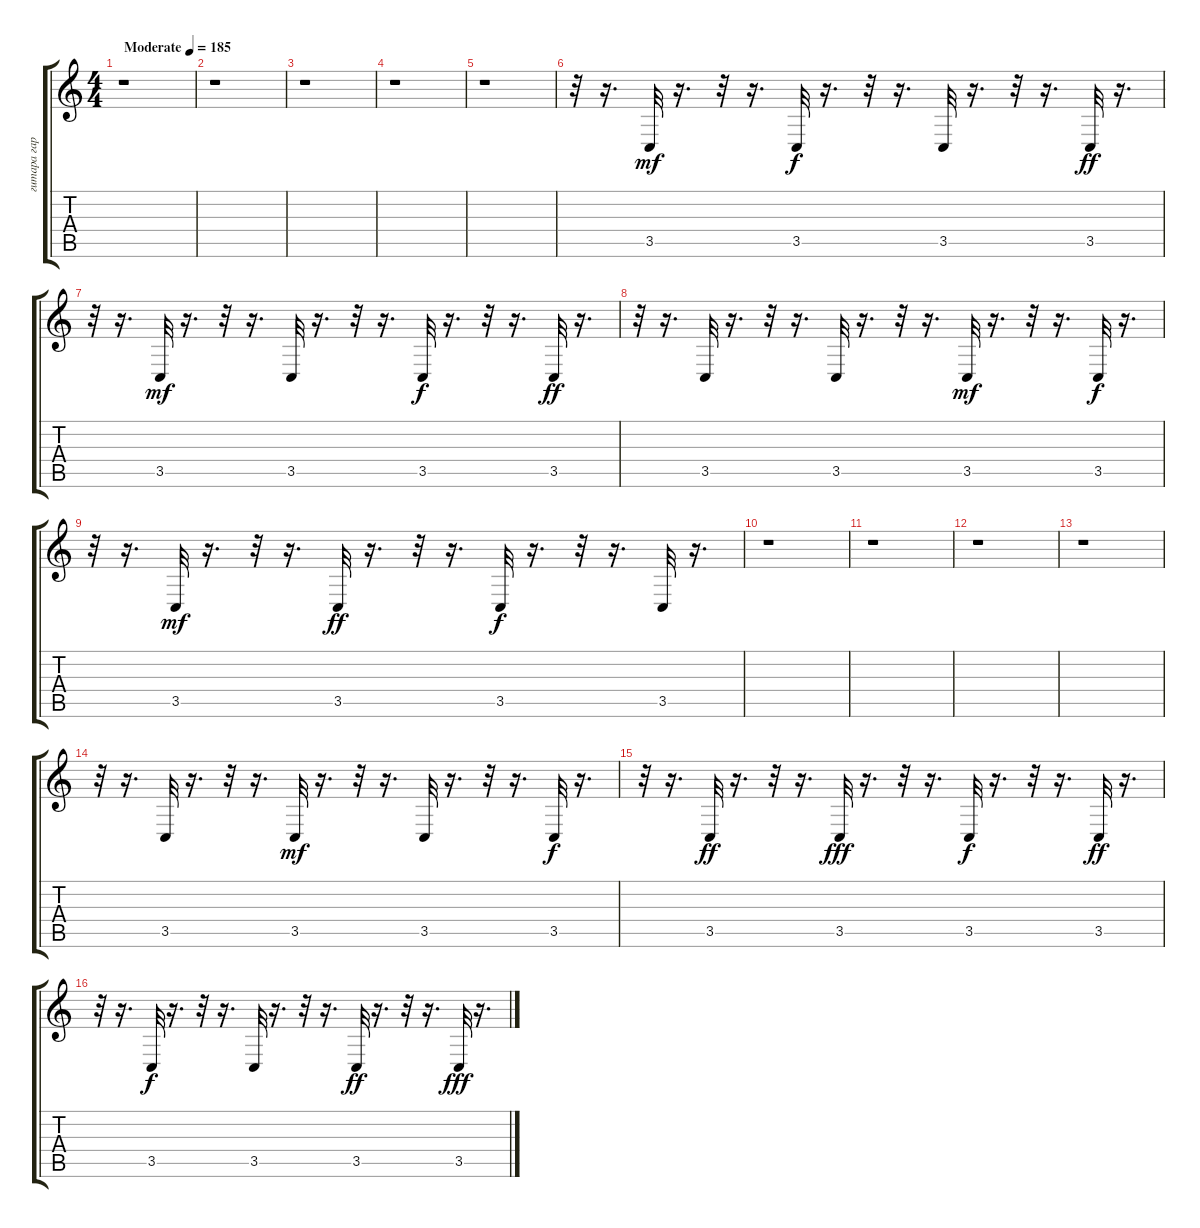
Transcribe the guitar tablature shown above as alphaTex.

\track ("гитара гармония" "гитара гар") {instrument guitarfretnoise}
\staff {score tabs}
\tuning (E4 B3 G3 D3 A2 E2) {hide}
\ts (4 4)
\tempo (185 "Moderate")
\clef g2
\ks c
r.1{dy mf instrument guitarfretnoise} |
r.1 |
r.1 |
r.1 |
r.1 |
r.32{instrument guitarfretnoise} r.16{d} 3.5.32 r.16{d} r.32 r.16{d} 3.5.32{dy f} r.16{d} r.32 r.16{d} 3.5.32 r.16{d} r.32 r.16{d} 3.5.32{dy ff} r.16{d} |
r.32 r.16{d} 3.5.32{dy mf} r.16{d} r.32 r.16{d} 3.5.32 r.16{d} r.32 r.16{d} 3.5.32{dy f} r.16{d} r.32 r.16{d} 3.5.32{dy ff} r.16{d} |
r.32 r.16{d} 3.5.32 r.16{d} r.32 r.16{d} 3.5.32 r.16{d} r.32 r.16{d} 3.5.32{dy mf} r.16{d} r.32 r.16{d} 3.5.32{dy f} r.16{d} |
r.32 r.16{d} 3.5.32{dy mf} r.16{d} r.32 r.16{d} 3.5.32{dy ff} r.16{d} r.32 r.16{d} 3.5.32{dy f} r.16{d} r.32 r.16{d} 3.5.32 r.16{d} |
r.1 |
r.1 |
r.1 |
r.1 |
r.32 r.16{d} 3.5.32 r.16{d} r.32 r.16{d} 3.5.32{dy mf} r.16{d} r.32 r.16{d} 3.5.32 r.16{d} r.32 r.16{d} 3.5.32{dy f} r.16{d} |
r.32 r.16{d} 3.5.32{dy ff} r.16{d} r.32 r.16{d} 3.5.32{dy fff} r.16{d} r.32 r.16{d} 3.5.32{dy f} r.16{d} r.32 r.16{d} 3.5.32{dy ff} r.16{d} |
r.32 r.16{d} 3.5.32{dy f} r.16{d} r.32 r.16{d} 3.5.32 r.16{d} r.32 r.16{d} 3.5.32{dy ff} r.16{d} r.32 r.16{d} 3.5.32{dy fff} r.16{d}
